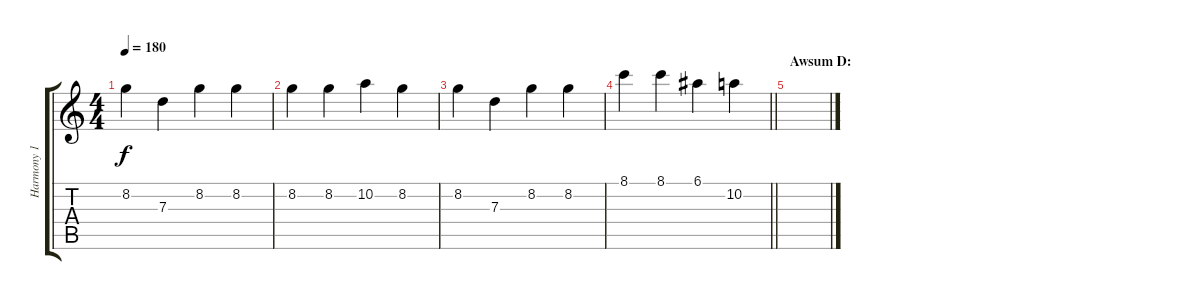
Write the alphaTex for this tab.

\track ("Harmony 1" "Harmony 1") {instrument distortionguitar}
\staff {score tabs}
\tuning (E4 B3 G3 D3 A2 D2) {hide}
\ts (4 4)
\tempo 180
\clef g2
\ks c
8.2.4{dy f} 7.3.4 8.2.4 8.2.4 |
8.2.4 8.2.4 10.2.4 8.2.4 |
8.2.4 7.3.4 8.2.4 8.2.4 |
\barLineRight lightlight
8.1.4 8.1.4 6.1.4 10.2.4 |
\section ("" "Awsum D:")
